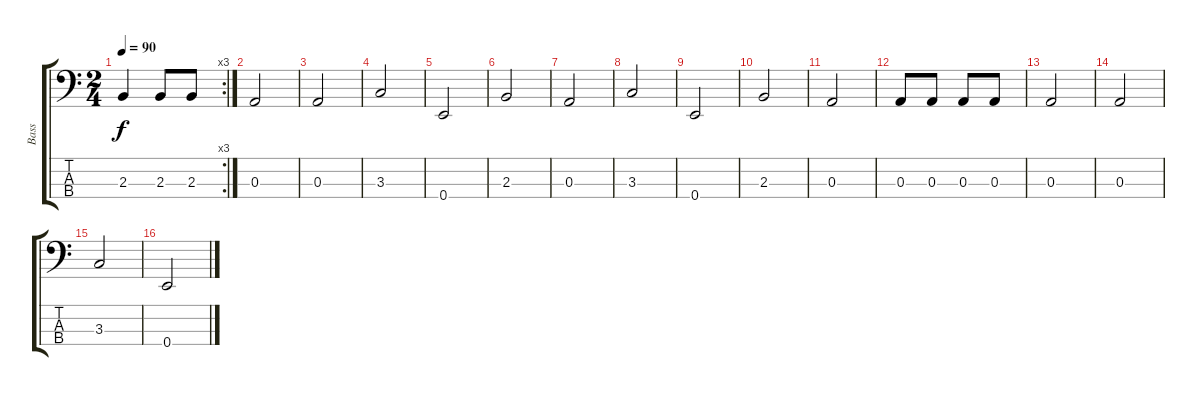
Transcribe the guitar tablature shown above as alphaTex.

\track ("Bass" "Bass") {instrument electricbasspick}
\staff {score tabs}
\tuning (G2 D2 A1 E1) {hide}
\rc 3
\ts (2 4)
\tempo 90
\clef f4
\ks c
2.3.4{dy f} 2.3.8 2.3.8 |
0.3.2 |
0.3.2 |
3.3.2 |
0.4.2 |
2.3.2 |
0.3.2 |
3.3.2 |
0.4.2 |
2.3.2 |
0.3.2 |
0.3.8 0.3.8 0.3.8 0.3.8 |
0.3.2 |
0.3.2 |
3.3.2 |
0.4.2
